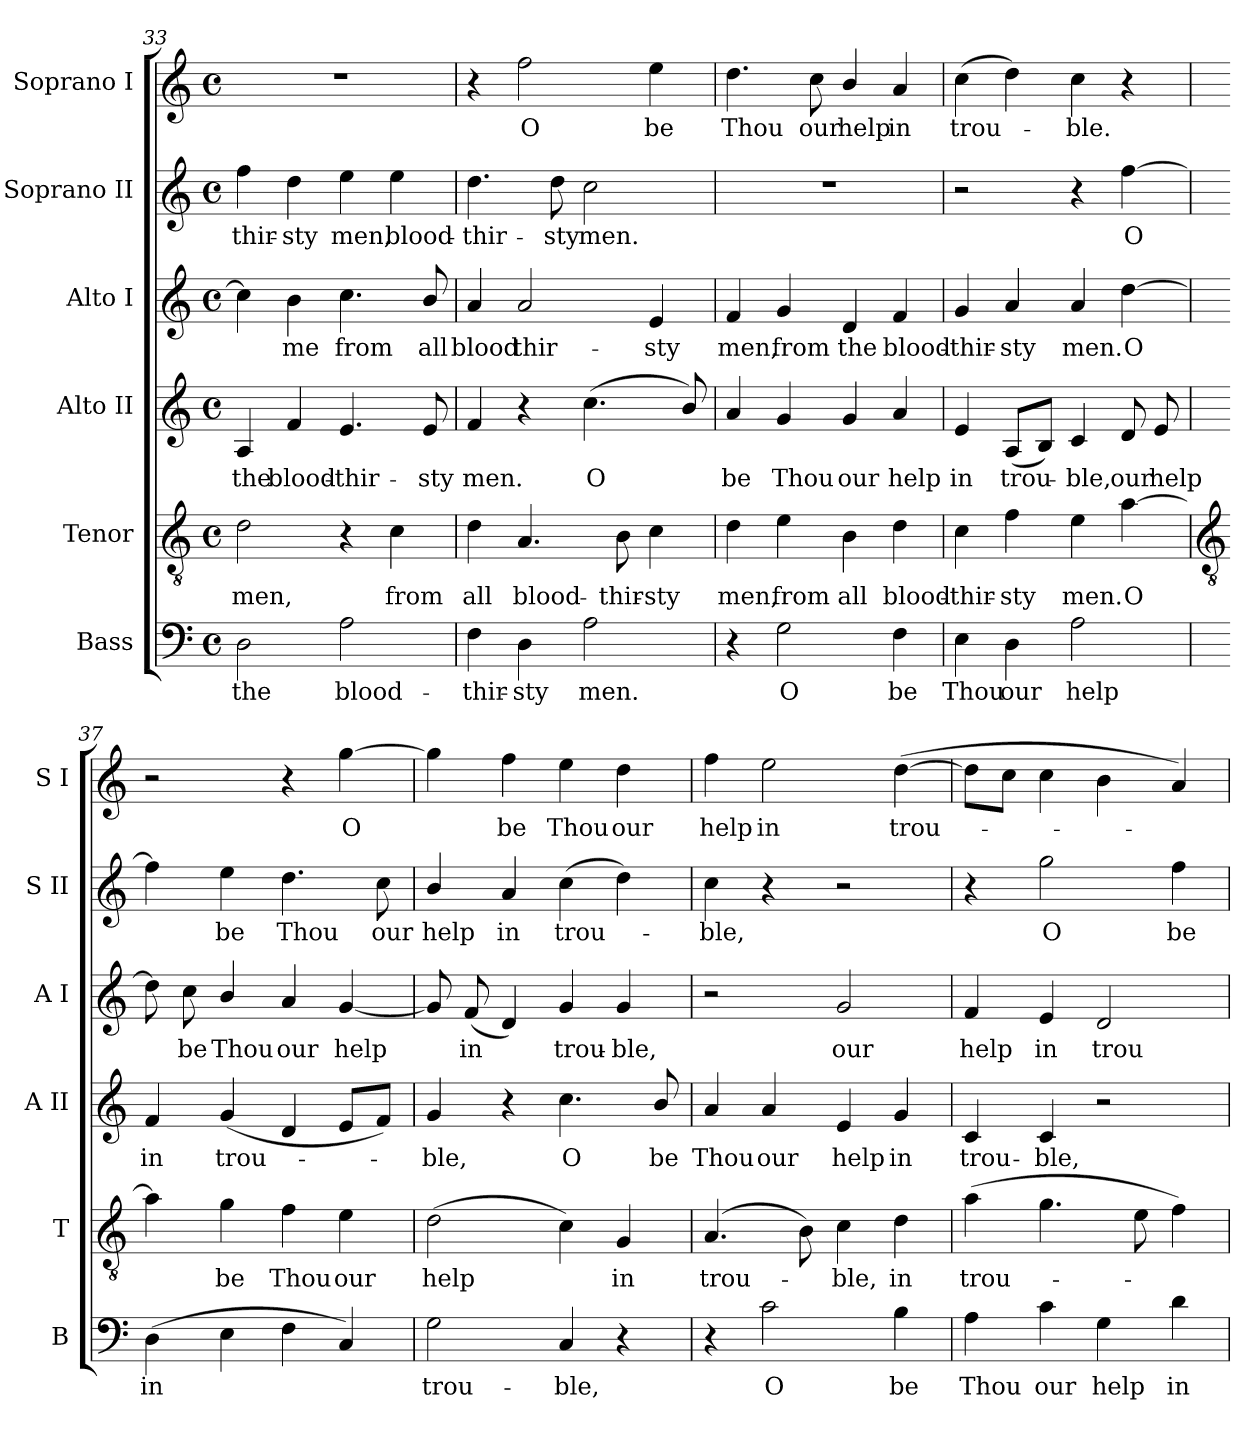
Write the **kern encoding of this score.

**kern	**text	**kern	**text	**kern	**text	**kern	**text	**kern	**text	**kern	**text
*part6	*part6	*part5	*part5	*part4	*part4	*part3	*part3	*part2	*part2	*part1	*part1
*staff6	*staff6	*staff5	*staff5	*staff4	*staff4	*staff3	*staff3	*staff2	*staff2	*staff1	*staff1
*I"Bass	*	*I"Tenor	*	*I"Alto II	*	*I"Alto I	*	*I"Soprano II	*	*I"Soprano I	*
*I'B	*	*I'T	*	*I'A II	*	*I'A I	*	*I'S II	*	*I'S I	*
!!LO:LB:g=z
*clefF4	*	*clefGv2	*	*clefG2	*	*clefG2	*	*clefG2	*	*clefG2	*
*k[]	*	*k[]	*	*k[]	*	*k[]	*	*k[]	*	*k[]	*
*C:	*	*C:	*	*C:	*	*C:	*	*C:	*	*C:	*
*M4/4	*	*M4/4	*	*M4/4	*	*M4/4	*	*M4/4	*	*M4/4	*
*met(c)	*	*met(c)	*	*met(c)	*	*met(c)	*	*met(c)	*	*met(c)	*
=33	=33	=33	=33	=33	=33	=33	=33	=33	=33	=33	=33
!	!LO:LY:b	!	!LO:LY:b	!	!LO:LY:b	!	!	!	!LO:LY:b	!	!
2D	the	2d	men,	4A	the	4cc]	.	4ff	-thir-	1r	.
!	!	!	!	!	!LO:LY:b	!	!LO:LY:b	!	!LO:LY:b	!	!
.	.	.	.	4f	blood-	4b	me	4dd	-sty	.	.
!	!LO:LY:b	!	!	!	!LO:LY:b	!	!LO:LY:b	!	!LO:LY:b	!	!
2A	blood-	4r	.	4.e	-thir-	4.cc	from	4ee	men,	.	.
!	!	!	!LO:LY:b	!	!	!	!	!	!LO:LY:b	!	!
.	.	4c	from	.	.	.	.	4ee	blood-	.	.
!	!	!	!	!	!LO:LY:b	!	!LO:LY:b	!	!	!	!
.	.	.	.	8e	-sty	8b/	all	.	.	.	.
=34	=34	=34	=34	=34	=34	=34	=34	=34	=34	=34	=34
!	!LO:LY:b	!	!LO:LY:b	!	!LO:LY:b	!	!LO:LY:b	!	!LO:LY:b	!	!
4F	-thir-	4d	all	4f	men.	4a	blood	4.dd	-thir-	4r	.
!	!LO:LY:b	!	!LO:LY:b	!	!	!	!LO:LY:b	!	!	!	!LO:LY:b
4D	-sty	4.A	blood-	4r	.	2a	thir-	.	.	2ff	O
!	!	!	!	!	!	!	!	!	!LO:LY:b	!	!
.	.	.	.	.	.	.	.	8dd	-sty	.	.
!	!LO:LY:b	!	!	!	!LO:LY:b	!	!	!	!LO:LY:b	!	!
2A	men.	.	.	(<4.cc	O	.	.	2cc	men.	.	.
!	!	!	!LO:LY:b	!	!	!	!	!	!	!	!
.	.	8B	-thir-	.	.	.	.	.	.	.	.
!	!	!	!LO:LY:b	!	!	!	!LO:LY:b	!	!	!	!LO:LY:b
.	.	4c	-sty	.	.	4e	-sty	.	.	4ee	be
.	.	.	.	8b/)	.	.	.	.	.	.	.
=35	=35	=35	=35	=35	=35	=35	=35	=35	=35	=35	=35
!	!	!	!LO:LY:b	!	!LO:LY:b	!	!LO:LY:b	!	!	!	!LO:LY:b
4r	.	4d	men,	4a	be	4f	men,	1r	.	4.dd	Thou
!	!LO:LY:b	!	!LO:LY:b	!	!LO:LY:b	!	!LO:LY:b	!	!	!	!
2G	O	4e	from	4g	Thou	4g	from	.	.	.	.
!	!	!	!	!	!	!	!	!	!	!	!LO:LY:b
.	.	.	.	.	.	.	.	.	.	8cc	our
!	!	!	!LO:LY:b	!	!LO:LY:b	!	!LO:LY:b	!	!	!	!LO:LY:b
.	.	4B	all	4g	our	4d	the	.	.	4b/	help
!	!LO:LY:b	!	!LO:LY:b	!	!LO:LY:b	!	!LO:LY:b	!	!	!	!LO:LY:b
4F	be	4d	blood-	4a	help	4f	blood-	.	.	4a	in
=36	=36	=36	=36	=36	=36	=36	=36	=36	=36	=36	=36
!	!LO:LY:b	!	!LO:LY:b	!	!LO:LY:b	!	!LO:LY:b	!	!	!	!LO:LY:b
4E	Thou	4c	-thir-	4e	in	4g	-thir-	2r	.	(>4cc	trou-
!	!LO:LY:b	!	!LO:LY:b	!	!LO:LY:b	!	!LO:LY:b	!	!	!	!
4D	our	4f	-sty	(<8AL	trou-	4a	-sty	.	.	4dd)	.
.	.	.	.	8BJ)	.	.	.	.	.	.	.
!	!LO:LY:b	!	!LO:LY:b	!	!LO:LY:b	!	!LO:LY:b	!	!	!	!LO:LY:b
2A	help	4e	men.	4c	ble,	4a	men.	4r	.	4cc	ble.
!	!	!	!LO:LY:b	!	!LO:LY:b	!	!LO:LY:b	!	!LO:LY:b	!	!
.	.	[4a	O	8d	our	[4dd	O	[4ff	O	4r	.
!	!	!	!	!	!LO:LY:b	!	!	!	!	!	!
.	.	.	.	8e	help	.	.	.	.	.	.
!!LO:LB:g=z
=37	=37	=37	=37	=37	=37	=37	=37	=37	=37	=37	=37
*	*	*clefGv2	*	*	*	*	*	*	*	*	*
!	!LO:LY:b	!	!	!	!LO:LY:b	!	!	!	!	!	!
(>4D	in	4a]	.	4f	in	8dd]	.	4ff]	.	2r	.
!	!	!	!	!	!	!	!LO:LY:b	!	!	!	!
.	.	.	.	.	.	8cc	be	.	.	.	.
!	!	!	!LO:LY:b	!	!LO:LY:b	!	!LO:LY:b	!	!LO:LY:b	!	!
4E	.	4g	be	(<4g	trou-	4b/	Thou	4ee	be	.	.
!	!	!	!LO:LY:b	!	!	!	!LO:LY:b	!	!LO:LY:b	!	!
4F	.	4f	Thou	4d	.	4a	our	4.dd	Thou	4r	.
!	!	!	!LO:LY:b	!	!	!	!LO:LY:b	!	!	!	!LO:LY:b
4C)	.	4e	our	8eL	.	[4g	help	.	.	[4gg	O
!	!	!	!	!	!	!	!	!	!LO:LY:b	!	!
.	.	.	.	8fJ)	.	.	.	8cc	our	.	.
=38	=38	=38	=38	=38	=38	=38	=38	=38	=38	=38	=38
!	!LO:LY:b	!	!LO:LY:b	!	!LO:LY:b	!	!	!	!LO:LY:b	!	!
2G	trou-	(>2d	help	4g	ble,	8g]	.	4b/	help	4gg]	.
!	!	!	!	!	!	!	!LO:LY:b	!	!	!	!
.	.	.	.	.	.	(<8fL	in	.	.	.	.
!	!	!	!	!	!	!	!	!	!LO:LY:b	!	!LO:LY:b
.	.	.	.	4r	.	4d)	.	4a	in	4ff	be
!	!LO:LY:b	!	!	!	!LO:LY:b	!	!LO:LY:b	!	!LO:LY:b	!	!LO:LY:b
4C	-ble,	4c)	.	4.cc	O	4g	trou-	(>4cc	trou-	4ee	Thou
!	!	!	!LO:LY:b	!	!	!	!LO:LY:b	!	!	!	!LO:LY:b
4r	.	4G	in	.	.	4g	-ble,	4dd)	.	4dd	our
!	!	!	!	!	!LO:LY:b	!	!	!	!	!	!
.	.	.	.	8b/	be	.	.	.	.	.	.
=39	=39	=39	=39	=39	=39	=39	=39	=39	=39	=39	=39
!	!	!	!LO:LY:b	!	!LO:LY:b	!	!	!	!LO:LY:b	!	!LO:LY:b
4r	.	(<4.A	trou-	4a	Thou	2r	.	4cc	ble,	4ff	help
!	!LO:LY:b	!	!	!	!LO:LY:b	!	!	!	!	!	!LO:LY:b
2c	O	.	.	4a	our	.	.	4r	.	2ee	in
.	.	8B)	.	.	.	.	.	.	.	.	.
!	!	!	!LO:LY:b	!	!LO:LY:b	!	!LO:LY:b	!	!	!	!
.	.	4c	ble,	4e	help	2g	our	2r	.	.	.
!	!LO:LY:b	!	!LO:LY:b	!	!LO:LY:b	!	!	!	!	!	!LO:LY:b
4B	be	4d	in	4g	in	.	.	.	.	(>[4dd	trou-
=40	=40	=40	=40	=40	=40	=40	=40	=40	=40	=40	=40
!	!LO:LY:b	!	!LO:LY:b	!	!LO:LY:b	!	!LO:LY:b	!	!	!	!
4A	Thou	(>4a	trou-	4c	trou-	4f	help	4r	.	8ddL]	.
.	.	.	.	.	.	.	.	.	.	8ccJ	.
!	!LO:LY:b	!	!	!	!LO:LY:b	!	!LO:LY:b	!	!LO:LY:b	!	!
4c	our	4.g	.	4c	-ble,	4e	in	2gg	O	4cc	.
!	!LO:LY:b	!	!	!	!	!	!LO:LY:b	!	!	!	!
4G	help	.	.	2r	.	2d	trou-	.	.	4b	.
.	.	8e	.	.	.	.	.	.	.	.	.
!	!LO:LY:b	!	!	!	!	!	!	!	!LO:LY:b	!	!
4d	in	4f)	.	.	.	.	.	4ff	be	4a)	.
=	=	=	=	=	=	=	=	=	=	=	=
*-	*-	*-	*-	*-	*-	*-	*-	*-	*-	*-	*-
